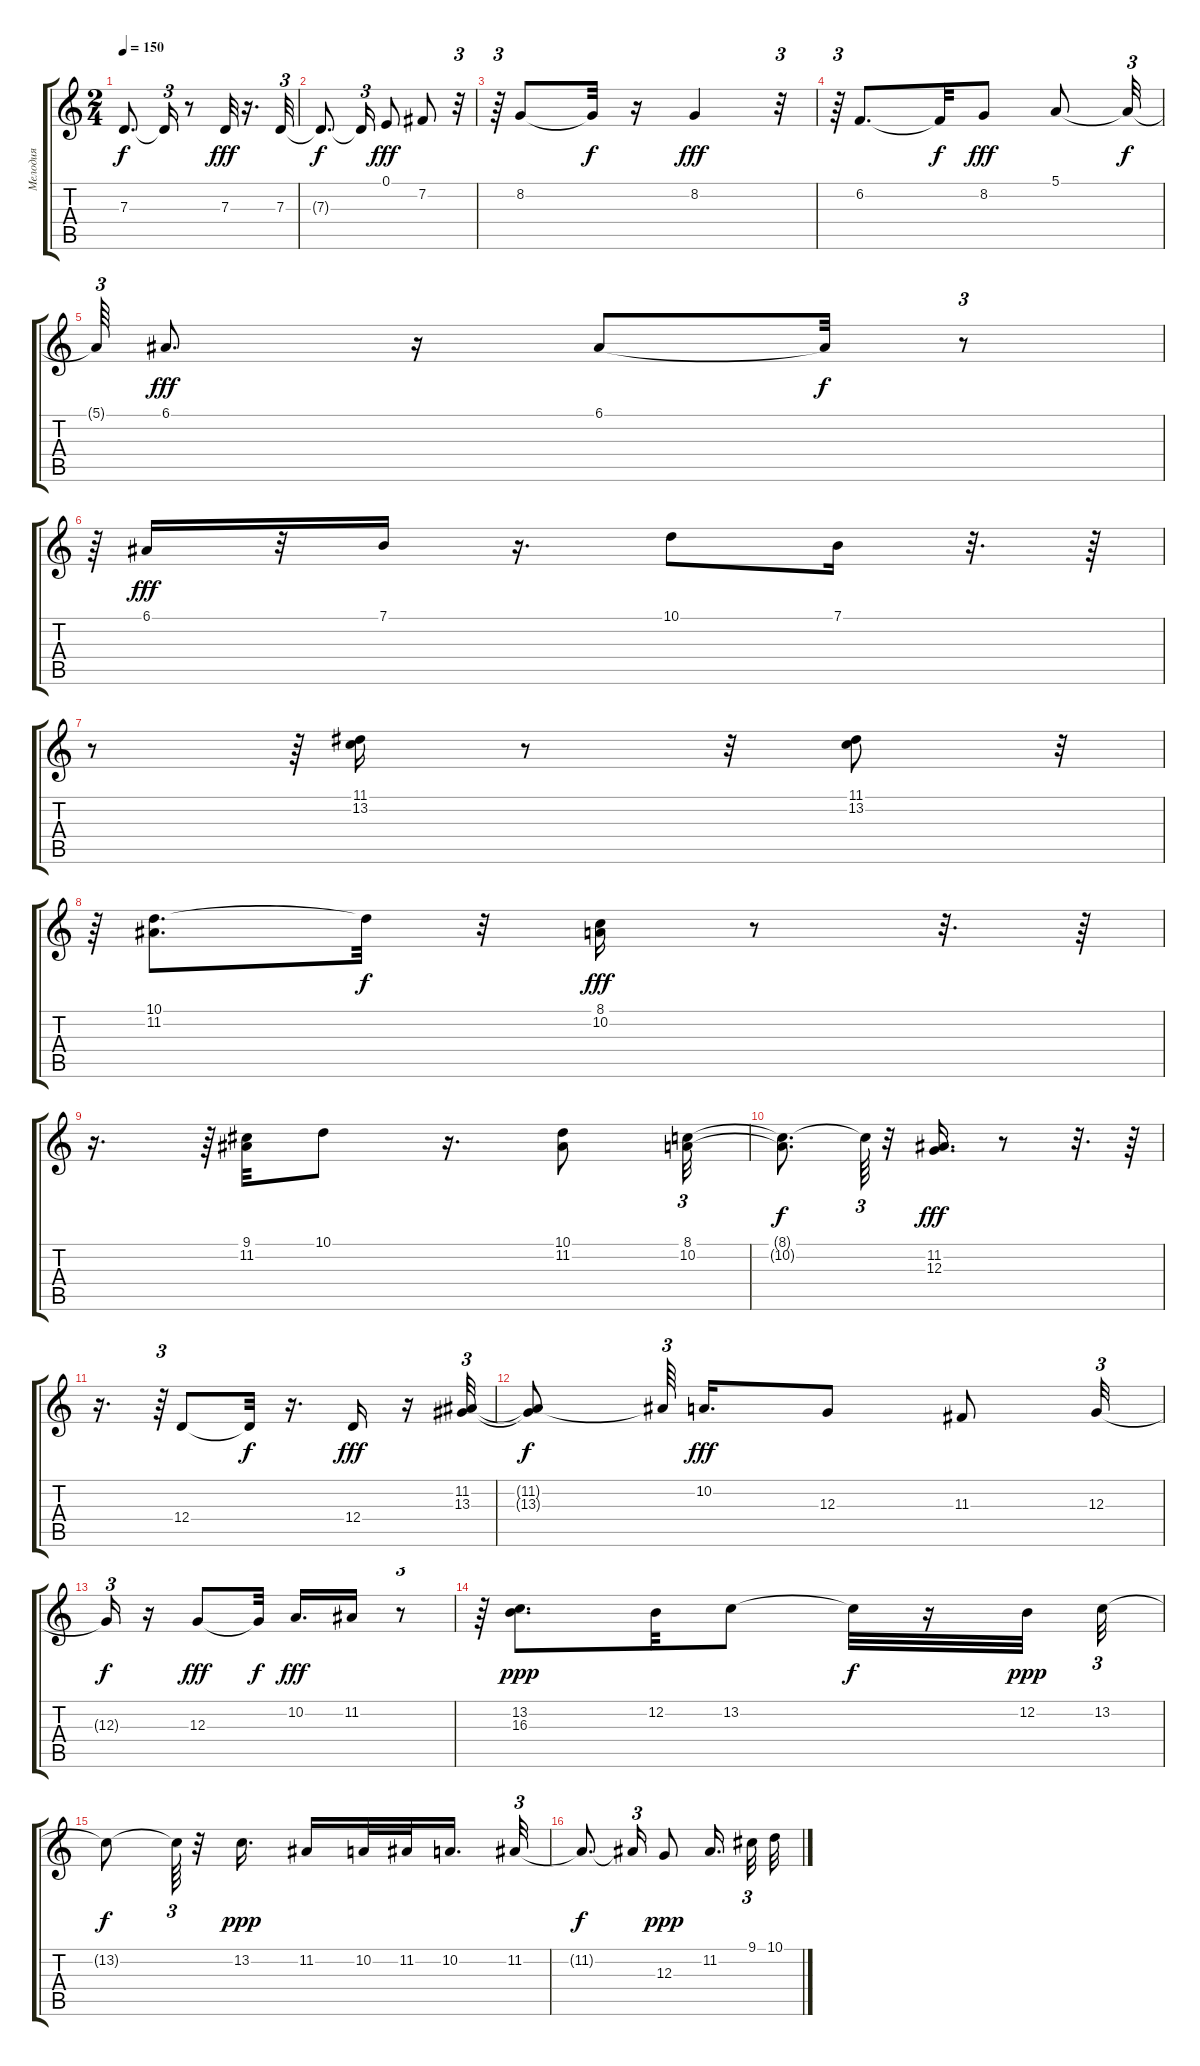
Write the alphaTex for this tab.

\track ("Мелодия" "Мелодия") {instrument tangoaccordion}
\staff {score tabs}
\tuning (E4 B3 G3 D3 A2 E2) {hide}
\ts (2 4)
\tempo 150
\clef g2
\ks c
7.3{t}.8{d dy f} 7.3{t}.16{tu (3 2)} r.8 7.3.32{dy fff} r.16{d} 7.3.32{tu (3 2)} |
7.3{t}.8{d dy f} 7.3{t}.16{tu (3 2)} 0.1.8{dy fff} 7.2.8 r.32{tu (3 2)} |
r.64{tu (3 2)} 8.2.8 8.2{t}.32{dy f} r.16 8.2.4{dy fff} r.32{tu (3 2)} |
r.64{tu (3 2)} 6.2.8{d} 6.2{t}.32{dy f} 8.2.8{dy fff} 5.1.8 5.1{t}.32{tu (3 2) dy f} |
5.1{t}.64{tu (3 2)} 6.1.8{d dy fff} r.16 6.1.8 6.1{t}.32{dy f} r.8{tu (3 2)} |
r.64{tu (3 2)} 6.1.16{dy fff} r.32 7.1.16 r.16{d} 10.1.8 7.1.16 r.32{d} r.64 |
r.8 r.64{tu (3 2)} (11.1 13.2).16 r.8 r.32 (11.1 13.2).8 r.32{tu (3 2)} |
r.64{tu (3 2)} (10.1 11.2).8{d} 10.1{t}.32{dy f} r.32 (8.1 10.2).16{dy fff} r.8 r.32{d} r.64 |
r.16{d} r.64{tu (3 2)} (9.1 11.2).32 10.1.8 r.16{d} (10.1 11.2).8 (8.1 10.2).32{tu (3 2)} |
(8.1{t} 10.2{t}).8{d dy f} 8.1{t}.64{tu (3 2)} r.32 (11.2 12.3).16{d dy fff} r.8 r.32{d} r.64 |
r.16{d} r.64{tu (3 2)} 12.4.8 12.4{t}.32{dy f} r.16{d} 12.4.16{dy fff} r.16 (11.2 13.3).32{tu (3 2)} |
(11.2{t} 13.3{t}).8{dy f} 11.2{t}.64{tu (3 2) beam splitsecondary} 10.2.16{d dy fff} 12.3.8 11.3.8 12.3.32{tu (3 2)} |
12.3{t}.16{tu (3 2) dy f} r.16 12.3.8{dy fff} 12.3{t}.32{dy f} 10.2.16{d dy fff} 11.2.16 r.8{tu (3 2)} |
r.64{tu (3 2)} (13.2 16.3).8{d dy ppp} 12.2.32 13.2.8 13.2{t}.32{dy f} r.16 12.2.32{dy ppp} 13.2.32{tu (3 2)} |
13.2{t}.8{dy f} 13.2{t}.64{tu (3 2)} r.32 13.2.16{d dy ppp} 11.2.16 10.2.32 11.2.32 10.2.16{d beam splitsecondary} 11.2.32{tu (3 2)} |
11.2{t}.8{d dy f} 11.2{t}.16{tu (3 2)} 12.3.8{dy ppp} 11.2.16{d beam splitsecondary} 9.1.32{tu (3 2)} 10.1.32
